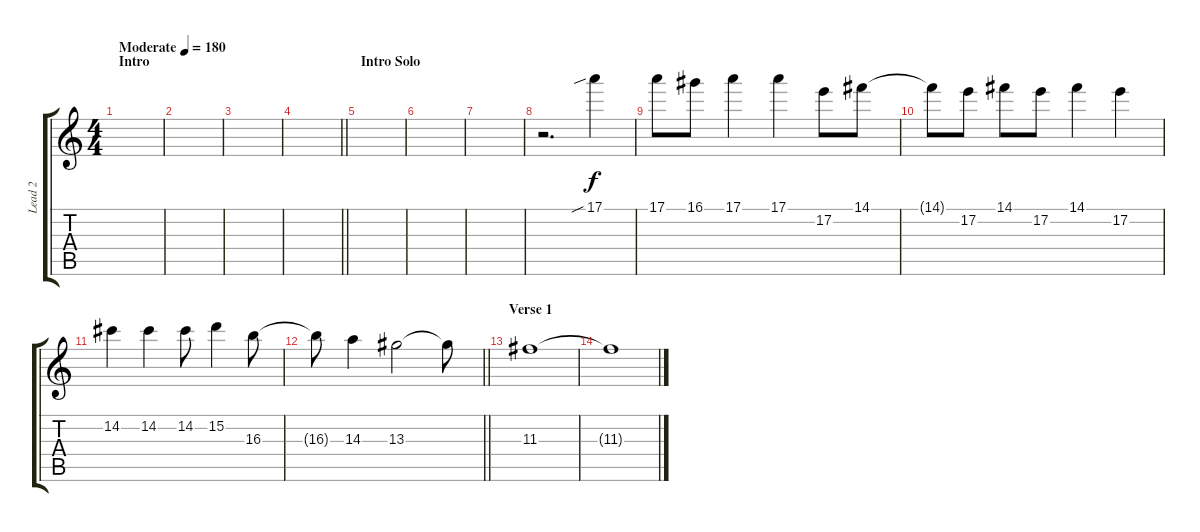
\track ("Lead 2" "Lead 2") {instrument overdrivenguitar}
\staff {score tabs}
\tuning (E4 B3 G3 D3 A2 D2) {hide}
\ts (4 4)
\section ("" "Intro")
\tempo (180 "Moderate")
\clef g2
\ks c
|
|
|
\barLineRight lightlight
|
\section ("" "Intro Solo")
|
|
|
r.2{d} 17.1{sib}.4 |
17.1.8 16.1.8 17.1.4 17.1.4 17.2.8 14.1.8 |
14.1{t}.8 17.2.8 14.1.8 17.2.8 14.1.4 17.2.4 |
14.2.4 14.2.4 14.2.8 15.2.4 16.3.8 |
\barLineRight lightlight
16.3{t}.8 14.3.4 13.3.2 13.3{t}.8 |
\section ("" "Verse 1")
11.3.1 |
11.3{t}.1
